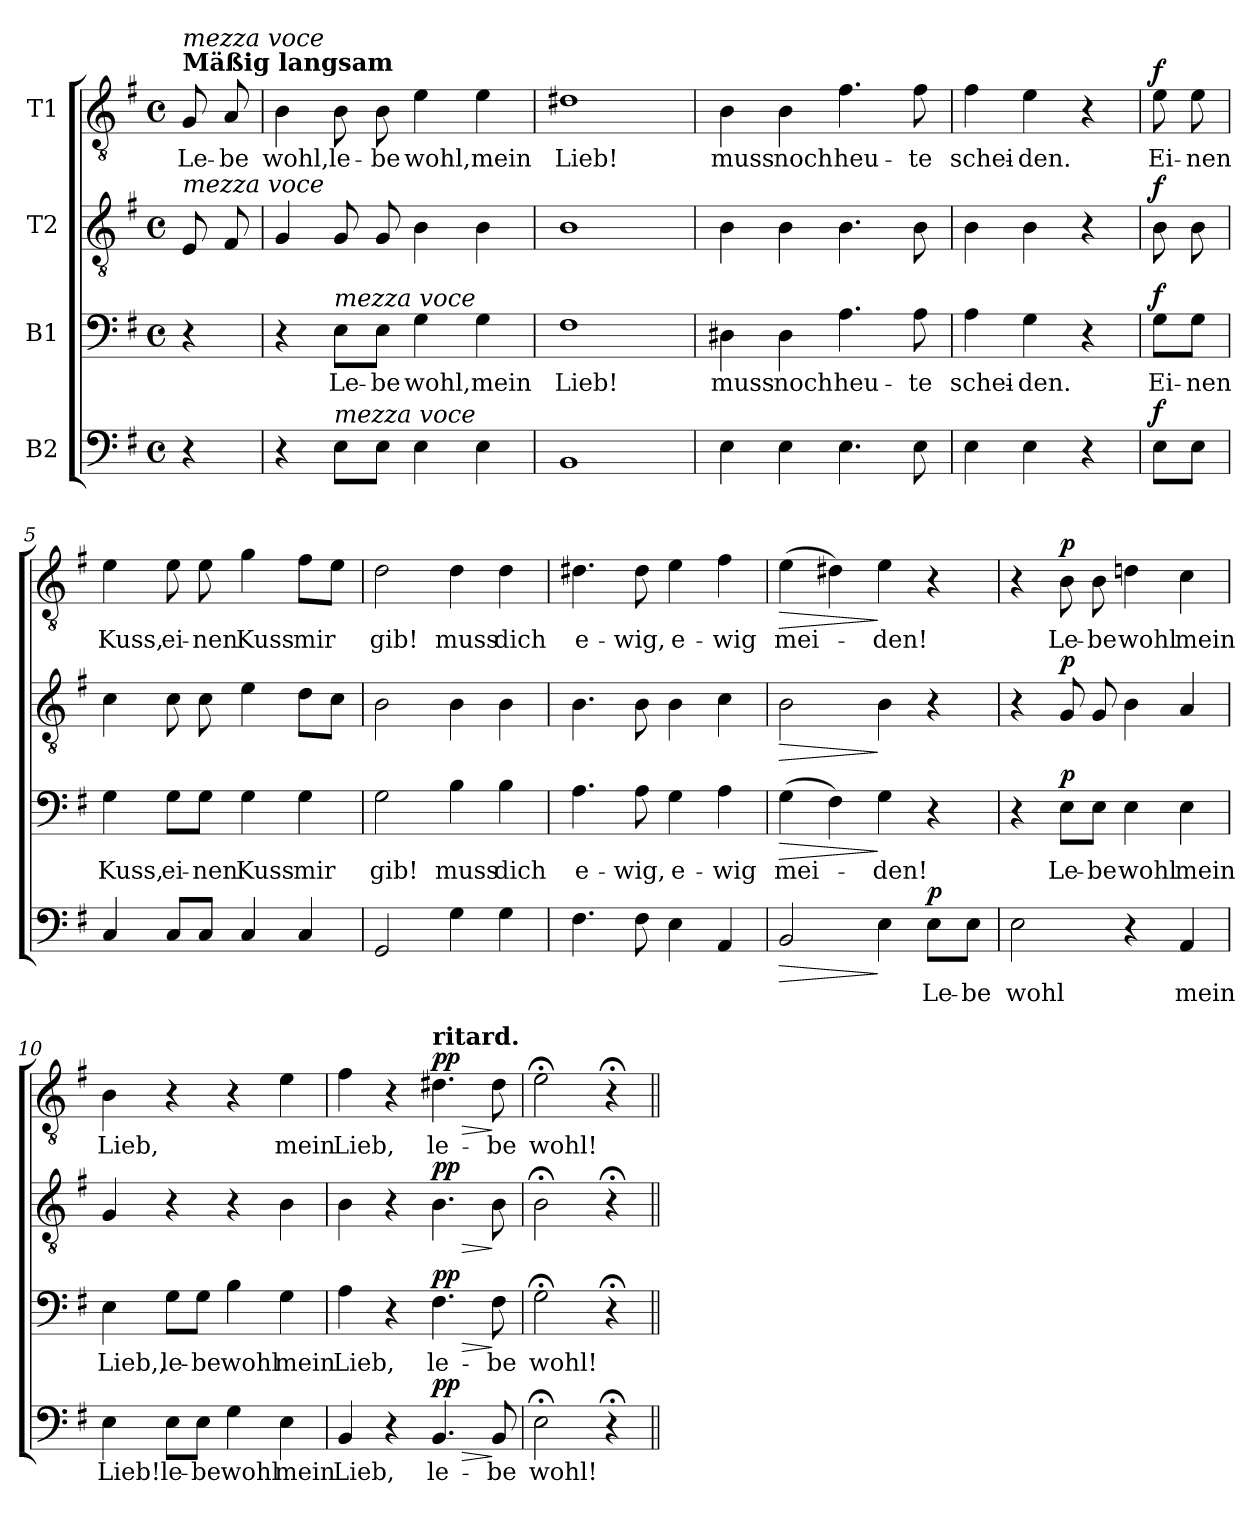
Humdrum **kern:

**kern	**text	**dynam	**kern	**text	**dynam	**kern	**dynam	**kern	**text	**dynam
*part4	*part4	*part4	*part3	*part3	*part3	*part2	*part2	*part1	*part1	*part1
*staff4	*staff4	*staff4	*staff3	*staff3	*staff3	*staff2	*staff2	*staff1	*staff1	*staff1
*I"B2	*	*	*I"B1	*	*	*I"T2	*	*I"T1	*	*
*clefF4	*	*	*clefF4	*	*	*clefGv2	*	*clefGv2	*	*
*k[f#]	*	*	*k[f#]	*	*	*k[f#]	*	*k[f#]	*	*
*M4/4	*	*	*M4/4	*	*	*M4/4	*	*M4/4	*	*
*met(c)	*	*	*met(c)	*	*	*met(c)	*	*met(c)	*	*
=	=	=	=	=	=	=	=	=	=	=
!	!	!	!	!	!	!	!	!LO:TX:a:B:t=Mäßig langsam	!	!
!	!	!	!	!	!	!	!	!LO:TX:a:i:t=mezza voce	!	!
!	!	!	!	!	!	!LO:TX:a:i:t=mezza voce	!	!	!	!
!	!	!	!	!	!	!	!	!	!LO:LY:b	!
4r	.	.	4r	.	.	8E/	.	8G/	Le-	.
!	!	!	!	!	!	!	!	!	!LO:LY:b	!
.	.	.	.	.	.	8F#/	.	8A/	-be	.
=1	=1	=1	=1	=1	=1	=1	=1	=1	=1	=1
!	!	!	!	!	!	!	!	!	!LO:LY:b	!
4r	.	.	4r	.	.	4G/	.	4B\	wohl,	.
!	!	!	!LO:TX:a:i:t=mezza voce	!	!	!	!	!	!	!
!LO:TX:a:i:t=mezza voce	!	!	!	!	!	!	!	!	!	!
!	!	!	!	!LO:LY:b	!	!	!	!	!LO:LY:b	!
8E\L	.	.	8E\L	Le-	.	8G/	.	8B\	le-	.
!	!	!	!	!LO:LY:b	!	!	!	!	!LO:LY:b	!
8E\J	.	.	8E\J	-be	.	8G/	.	8B\	-be	.
!	!	!	!	!LO:LY:b	!	!	!	!	!LO:LY:b	!
4E\	.	.	4G\	wohl,	.	4B\	.	4e\	wohl,	.
!	!	!	!	!LO:LY:b	!	!	!	!	!LO:LY:b	!
4E\	.	.	4G\	mein	.	4B\	.	4e\	mein	.
=2	=2	=2	=2	=2	=2	=2	=2	=2	=2	=2
!	!	!	!	!LO:LY:b	!	!	!	!	!LO:LY:b	!
1BB	.	.	1F#	Lieb!	.	1B	.	1d#X	Lieb!	.
=3	=3	=3	=3	=3	=3	=3	=3	=3	=3	=3
!	!	!	!	!LO:LY:b	!	!	!	!	!LO:LY:b	!
4E\	.	.	4D#X\	muss	.	4B\	.	4B\	muss	.
!	!	!	!	!LO:LY:b	!	!	!	!	!LO:LY:b	!
4E\	.	.	4D#\	noch	.	4B\	.	4B\	noch	.
!	!	!	!	!LO:LY:b	!	!	!	!	!LO:LY:b	!
4.E\	.	.	4.A\	heu-	.	4.B\	.	4.f#\	heu-	.
!	!	!	!	!LO:LY:b	!	!	!	!	!LO:LY:b	!
8E\	.	.	8A\	-te	.	8B\	.	8f#\	-te	.
=4	=4	=4	=4	=4	=4	=4	=4	=4	=4	=4
!	!	!	!	!LO:LY:b	!	!	!	!	!LO:LY:b	!
4E\	.	.	4A\	schei-	.	4B\	.	4f#\	schei-	.
!	!	!	!	!LO:LY:b	!	!	!	!	!LO:LY:b	!
4E\	.	.	4G\	-den.	.	4B\	.	4e\	-den.	.
4r	.	.	4r	.	.	4r	.	4r	.	.
!!LO:LB:g=z
=4X1	=4X1	=4X1	=4X1	=4X1	=4X1	=4X1	=4X1	=4X1	=4X1	=4X1
!	!	!LO:DY:a	!	!LO:LY:b	!LO:DY:a	!	!LO:DY:a	!	!LO:LY:b	!LO:DY:a
8E\L	.	f	8G\L	Ei-	f	8B\	f	8e\	Ei-	f
!	!	!	!	!LO:LY:b	!	!	!	!	!LO:LY:b	!
8E\J	.	.	8G\J	-nen	.	8B\	.	8e\	-nen	.
=5	=5	=5	=5	=5	=5	=5	=5	=5	=5	=5
!	!	!	!	!LO:LY:b	!	!	!	!	!LO:LY:b	!
4C/	.	.	4G\	Kuss,	.	4c\	.	4e\	Kuss,	.
!	!	!	!	!LO:LY:b	!	!	!	!	!LO:LY:b	!
8C/L	.	.	8G\L	ei-	.	8c\	.	8e\	ei-	.
!	!	!	!	!LO:LY:b	!	!	!	!	!LO:LY:b	!
8C/J	.	.	8G\J	-nen	.	8c\	.	8e\	-nen	.
!	!	!	!	!LO:LY:b	!	!	!	!	!LO:LY:b	!
4C/	.	.	4G\	Kuss	.	4e\	.	4g\	Kuss	.
!	!	!	!	!LO:LY:b	!	!	!	!	!LO:LY:b	!
4C/	.	.	4G\	mir	.	8d\L	.	8f#\L	mir	.
.	.	.	.	.	.	8c\J	.	8e\J	.	.
=6	=6	=6	=6	=6	=6	=6	=6	=6	=6	=6
!	!	!	!	!LO:LY:b	!	!	!	!	!LO:LY:b	!
2GG/	.	.	2G\	gib!	.	2B\	.	2d\	gib!	.
!	!	!	!	!LO:LY:b	!	!	!	!	!LO:LY:b	!
4G\	.	.	4B\	muss	.	4B\	.	4d\	muss	.
!	!	!	!	!LO:LY:b	!	!	!	!	!LO:LY:b	!
4G\	.	.	4B\	dich	.	4B\	.	4d\	dich	.
=7	=7	=7	=7	=7	=7	=7	=7	=7	=7	=7
!	!	!	!	!LO:LY:b	!	!	!	!	!LO:LY:b	!
4.F#\	.	.	4.A\	e-	.	4.B\	.	4.d#X\	e-	.
!	!	!	!	!LO:LY:b	!	!	!	!	!LO:LY:b	!
8F#\	.	.	8A\	-wig,	.	8B\	.	8d#\	-wig,	.
!	!	!	!	!LO:LY:b	!	!	!	!	!LO:LY:b	!
4E\	.	.	4G\	e-	.	4B\	.	4e\	e-	.
!	!	!	!	!LO:LY:b	!	!	!	!	!LO:LY:b	!
4AA/	.	.	4A\	-wig	.	4c\	.	4f#\	-wig	.
=8	=8	=8	=8	=8	=8	=8	=8	=8	=8	=8
!	!	!LO:HP:b	!	!LO:LY:b	!LO:HP:b	!	!LO:HP:b	!	!LO:LY:b	!LO:HP:b
2BB/	.	>	(4G\	mei-	>	2B\	>	(4e\	mei-	>
.	.	.	4F#\)	.	.	.	.	4d#X\)	.	.
!	!	!	!	!LO:LY:b	!	!	!	!	!LO:LY:b	!
4E\	.	]	4G\	-den!	]	4B\	]	4e\	-den!	]
!	!LO:LY:b	!LO:DY:a	!	!	!	!	!	!	!	!
8E\L	Le-	p	4r	.	.	4r	.	4r	.	.
!	!LO:LY:b	!	!	!	!	!	!	!	!	!
8E\J	-be	.	.	.	.	.	.	.	.	.
!!LO:LB:g=z
=9	=9	=9	=9	=9	=9	=9	=9	=9	=9	=9
!	!LO:LY:b	!	!	!	!	!	!	!	!	!
2E\	wohl	.	4r	.	.	4r	.	4r	.	.
!	!	!	!	!LO:LY:b	!LO:DY:a	!	!LO:DY:a	!	!LO:LY:b	!LO:DY:a
.	.	.	8E\L	Le-	p	8G/	p	8B\	Le-	p
!	!	!	!	!LO:LY:b	!	!	!	!	!LO:LY:b	!
.	.	.	8E\J	-be	.	8G/	.	8B\	-be	.
!	!	!	!	!LO:LY:b	!	!	!	!	!LO:LY:b	!
4r	.	.	4E\	wohl	.	4B\	.	4dn\	wohl	.
!	!LO:LY:b	!	!	!LO:LY:b	!	!	!	!	!LO:LY:b	!
4AA/	mein	.	4E\	mein	.	4A/	.	4c\	mein	.
=10	=10	=10	=10	=10	=10	=10	=10	=10	=10	=10
!	!LO:LY:b	!	!	!LO:LY:b	!	!	!	!	!LO:LY:b	!
4E\	Lieb!	.	4E\	Lieb,,	.	4G/	.	4B\	Lieb,	.
!	!LO:LY:b	!	!	!LO:LY:b	!	!	!	!	!	!
8E\L	le-	.	8G\L	le-	.	4r	.	4r	.	.
!	!LO:LY:b	!	!	!LO:LY:b	!	!	!	!	!	!
8E\J	-be	.	8G\J	-be	.	.	.	.	.	.
!	!LO:LY:b	!	!	!LO:LY:b	!	!	!	!	!	!
4G\	wohl	.	4B\	wohl	.	4r	.	4r	.	.
!	!LO:LY:b	!	!	!LO:LY:b	!	!	!	!	!LO:LY:b	!
4E\	mein	.	4G\	mein	.	4B\	.	4e\	mein	.
=11	=11	=11	=11	=11	=11	=11	=11	=11	=11	=11
!	!LO:LY:b	!	!	!LO:LY:b	!	!	!	!	!LO:LY:b	!
4BB/	Lieb,	.	4A\	Lieb,	.	4B\	.	4f#\	Lieb,	.
4r	.	.	4r	.	.	4r	.	4r	.	.
!	!	!	!	!	!	!	!	!LO:TX:a:B:t=ritard.	!	!
!	!LO:LY:b	!LO:HP:b	!	!LO:LY:b	!LO:HP:b	!	!LO:HP:b	!	!LO:LY:b	!LO:HP:b
!	!	!LO:DY:n=1:a	!	!	!LO:DY:n=1:a	!	!LO:DY:n=1:a	!	!	!LO:DY:n=1:a
4.BB/	le-	> pp	4.F#\	le-	> pp	4.B\	> pp	4.d#X\	le-	> pp
!	!LO:LY:b	!	!	!LO:LY:b	!	!	!	!	!LO:LY:b	!
8BB/	-be	]	8F#\	-be	]	8B\	]	8d#\	-be	]
=12	=12	=12	=12	=12	=12	=12	=12	=12	=12	=12
!	!LO:LY:b	!	!	!LO:LY:b	!	!	!	!	!LO:LY:b	!
2E;<\	wohl!	.	2G;<\	wohl!	.	2B;<\	.	2e;<\	wohl!	.
4r;<	.	.	4r;<	.	.	4r;<	.	4r;<	.	.
=||	=||	=||	=||	=||	=||	=||	=||	=||	=||	=||
*-	*-	*-	*-	*-	*-	*-	*-	*-	*-	*-
